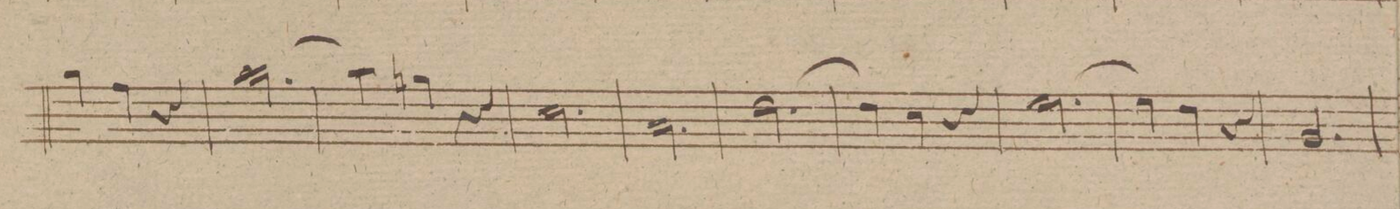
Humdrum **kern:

**kern	**dynam
*I"Trombone Tenore.	*
*clefC4	*
*k[f#]	*
*met(c|)	*
*M3/4	*
4f\]	.
4e\	.
4r	.
=215	=215
[2.g\	.
=216	=216
4g\]	.
4fn\	.
4r	.
=217	=217
2.B\	.
=218	=218
2.G\	.
=219	=219
[2.c\	.
=220	=220
4c\]	.
4B\	.
4r	.
=221	=221
[2.d\	.
=222	=222
4d\]	.
4c\	.
4r	.
=223	=223
2.F#/	.
=224	=224
*-	*-
